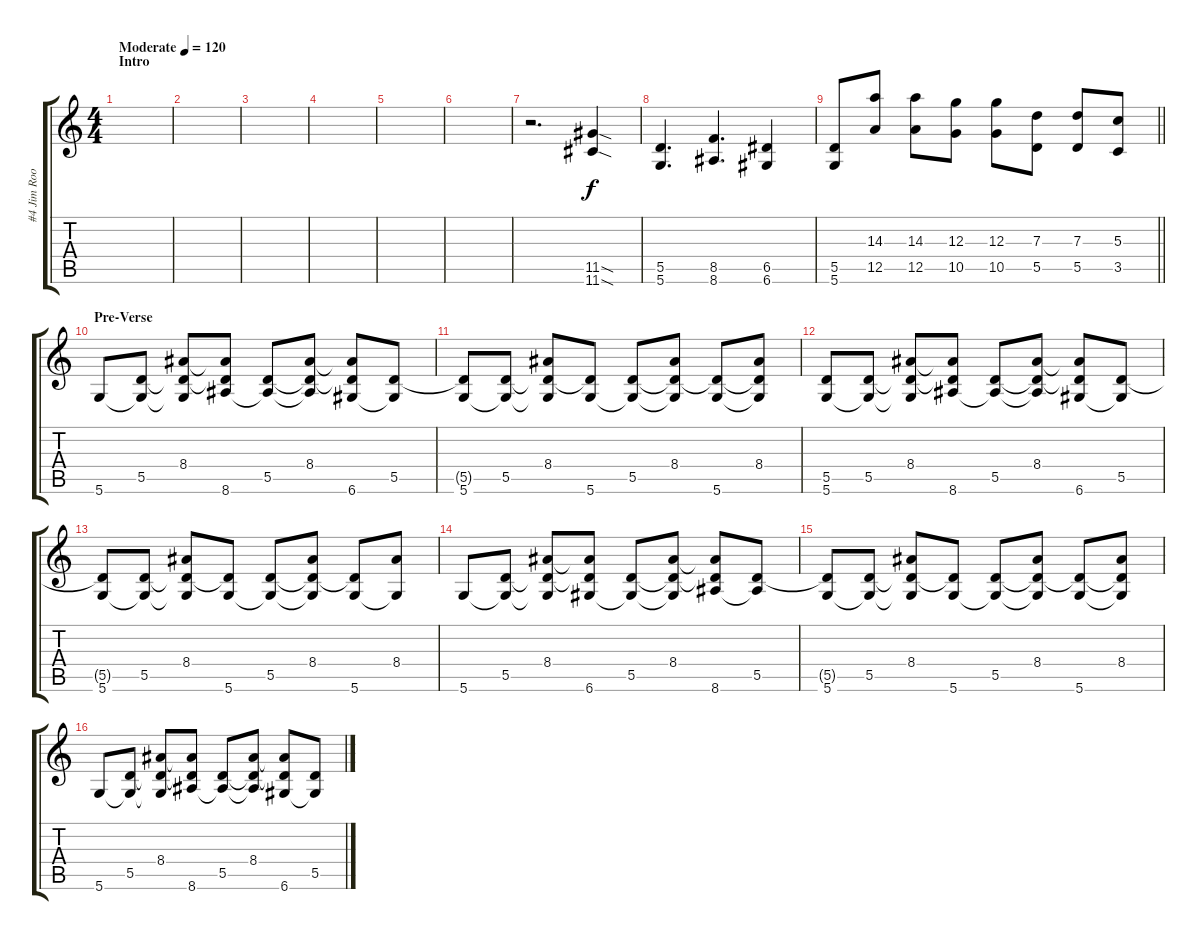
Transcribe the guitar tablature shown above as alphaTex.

\track ("#4 Jim Root" "#4 Jim Roo") {instrument distortionguitar}
\staff {score tabs}
\tuning (E4 B3 G3 D3 A2 D2) {hide}
\ts (4 4)
\section ("" "Intro")
\tempo (120 "Moderate")
\clef g2
\ks c
|
|
|
|
|
|
r.2{d} (11.5{sod} 11.6{sod}).4 |
(5.5 5.6).4{d} (8.5 8.6).4{d} (6.5 6.6).4 |
\barLineRight lightlight
(5.5 5.6).8 (14.3 12.5).8 (14.3 12.5).8 (12.3 10.5).8 (12.3 10.5).8 (7.3 5.5).8 (7.3 5.5).8 (5.3 3.5).8 |
\section ("" "Pre-Verse")
5.6.8 (5.5 5.6{t}).8 (8.4 5.5{t} 5.6{t}).8 (8.4{t} 5.5{t} 8.6).8 (5.5 8.6{t}).8 (8.4 5.5{t} 8.6{t}).8 (8.4{t} 5.5{t} 6.6).8 (5.5 6.6{t}).8 |
(5.5{t} 5.6).8 (5.5 5.6{t}).8 (8.4 5.5{t} 5.6{t}).8 (5.5{t} 5.6).8 (5.5 5.6{t}).8 (8.4 5.5{t} 5.6{t}).8 (5.5{t} 5.6).8 (8.4 5.5{t} 5.6{t}).8 |
(5.5 5.6).8 (5.5 5.6{t}).8 (8.4 5.5{t} 5.6{t}).8 (8.4{t} 5.5{t} 8.6).8 (5.5 8.6{t}).8 (8.4 5.5{t} 8.6{t}).8 (8.4{t} 5.5{t} 6.6).8 (5.5 6.6{t}).8 |
(5.5{t} 5.6).8 (5.5 5.6{t}).8 (8.4 5.5{t} 5.6{t}).8 (5.5{t} 5.6).8 (5.5 5.6{t}).8 (8.4 5.5{t} 5.6{t}).8 (5.5{t} 5.6).8 (8.4 5.6{t}).8 |
5.6.8 (5.5 5.6{t}).8 (8.4 5.5{t} 5.6{t}).8 (8.4{t} 5.5{t} 6.6).8 (5.5 6.6{t}).8 (8.4 5.5{t} 6.6{t}).8 (8.4{t} 5.5{t} 8.6).8 (5.5 8.6{t}).8 |
(5.5{t} 5.6).8 (5.5 5.6{t}).8 (8.4 5.5{t} 5.6{t}).8 (5.5{t} 5.6).8 (5.5 5.6{t}).8 (8.4 5.5{t} 5.6{t}).8 (5.5{t} 5.6).8 (8.4 5.5{t} 5.6{t}).8 |
5.6.8 (5.5 5.6{t}).8 (8.4 5.5{t} 5.6{t}).8 (8.4{t} 5.5{t} 8.6).8 (5.5 8.6{t}).8 (8.4 5.5{t} 8.6{t}).8 (8.4{t} 5.5{t} 6.6).8 (5.5 6.6{t}).8
